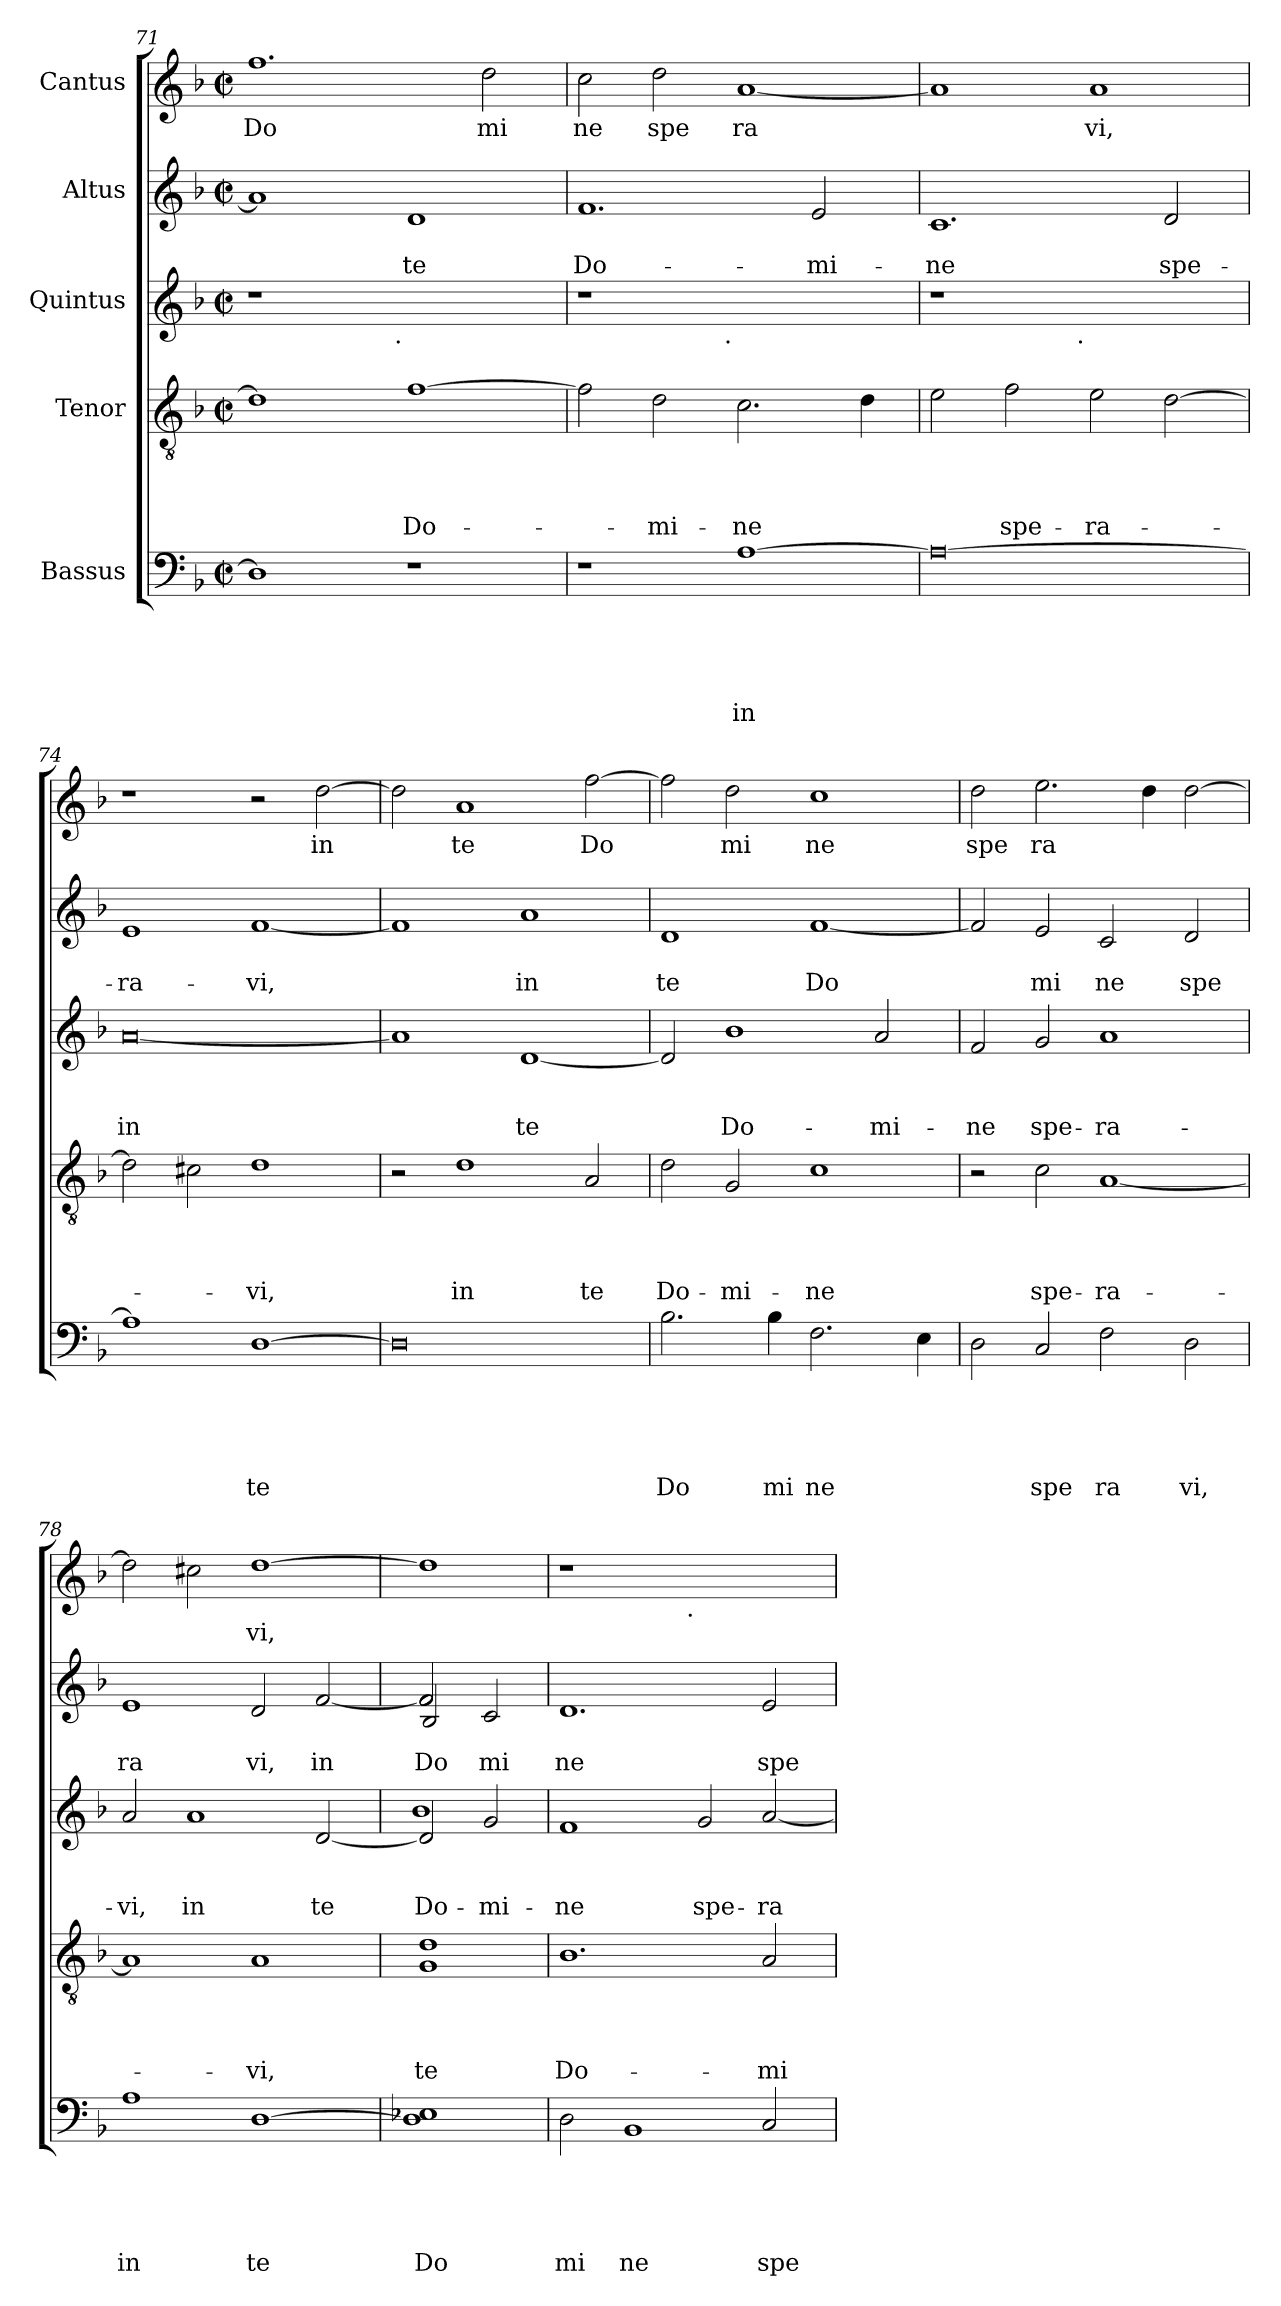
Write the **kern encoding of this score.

**kern	**text	**text	**text	**text	**text	**kern	**text	**text	**text	**text	**kern	**text	**text	**text	**kern	**text	**text	**kern	**text
*part5	*part5	*part5	*part5	*part5	*part5	*part4	*part4	*part4	*part4	*part4	*part3	*part3	*part3	*part3	*part2	*part2	*part2	*part1	*part1
*staff5	*staff5	*staff5	*staff5	*staff5	*staff5	*staff4	*staff4	*staff4	*staff4	*staff4	*staff3	*staff3	*staff3	*staff3	*staff2	*staff2	*staff2	*staff1	*staff1
*I"Bassus	*	*	*	*	*	*I"Tenor	*	*	*	*	*I"Quintus	*	*	*	*I"Altus	*	*	*I"Cantus	*
*clefF4	*	*	*	*	*	*clefGv2	*	*	*	*	*clefG2	*	*	*	*clefG2	*	*	*clefG2	*
*k[b-]	*	*	*	*	*	*k[b-]	*	*	*	*	*k[b-]	*	*	*	*k[b-]	*	*	*k[b-]	*
*F:	*	*	*	*	*	*F:	*	*	*	*	*F:	*	*	*	*F:	*	*	*F:	*
*M2/2	*	*	*	*	*	*M2/2	*	*	*	*	*M2/2	*	*	*	*M2/2	*	*	*M2/2	*
*met(c|)	*	*	*	*	*	*met(c|)	*	*	*	*	*met(c|)	*	*	*	*met(c|)	*	*	*met(c|)	*
=71	=71	=71	=71	=71	=71	=71	=71	=71	=71	=71	=71	=71	=71	=71	=71	=71	=71	=71	=71
!	!	!	!	!	!	!	!	!	!	!	!	!	!	!	!	!	!	!	!LO:LY:b
*	*	*	*	*	*	*	*	*	*	*	*^	*	*	*	*	*	*	*	*
1D]	.	.	.	.	.	1d]	.	.	.	.	1r	2ryy	.	.	.	1a]	.	.	1.ff	Do
.	.	.	.	.	.	.	.	.	.	.	.	4...ryy	.	.	.	.	.	.	.	.
!	!	!	!	!	!	!	!	!	!	!	!	!LO:TX:b:t=.	!	!	!	!	!	!	!	!
.	.	.	.	.	.	.	.	.	.	.	.	1ryy	.	.	.	.	.	.	.	.
!	!	!	!	!	!	!	!	!	!	!LO:LY:b	!	!	!	!	!	!	!	!LO:LY:b	!	!
1r	.	.	.	.	.	[>1f	.	.	.	Do-	1ryy	.	.	.	.	1d	.	te	.	.
!	!	!	!	!	!	!	!	!	!	!	!	!	!	!	!	!	!	!	!	!LO:LY:b
.	.	.	.	.	.	.	.	.	.	.	.	.	.	.	.	.	.	.	2dd\	mi
.	.	.	.	.	.	.	.	.	.	.	.	32ryy	.	.	.	.	.	.	.	.
=72	=72	=72	=72	=72	=72	=72	=72	=72	=72	=72	=72	=72	=72	=72	=72	=72	=72	=72	=72	=72
!	!	!	!	!	!	!	!	!	!	!	!	!	!	!	!	!	!	!LO:LY:b	!	!LO:LY:b
1r	.	.	.	.	.	2f\]	.	.	.	.	1r	2ryy	.	.	.	1.f	.	Do-	2cc\	ne
!	!	!	!	!	!	!	!	!	!	!LO:LY:b	!	!	!	!	!	!	!	!	!	!LO:LY:b
.	.	.	.	.	.	2d\	.	.	.	-mi-	.	4...ryy	.	.	.	.	.	.	2dd\	spe
!	!	!	!	!	!	!	!	!	!	!	!	!LO:TX:b:t=.	!	!	!	!	!	!	!	!
.	.	.	.	.	.	.	.	.	.	.	.	1ryy	.	.	.	.	.	.	.	.
!	!	!	!	!	!LO:LY:b	!	!	!	!	!LO:LY:b	!	!	!	!	!	!	!	!	!	!LO:LY:b
[>1A	.	.	.	.	in	2.c\	.	.	.	-ne	1ryy	.	.	.	.	.	.	.	[<1a	ra
!	!	!	!	!	!	!	!	!	!	!	!	!	!	!	!	!	!	!LO:LY:b	!	!
.	.	.	.	.	.	.	.	.	.	.	.	.	.	.	.	2e/	.	-mi-	.	.
.	.	.	.	.	.	4d\	.	.	.	.	.	.	.	.	.	.	.	.	.	.
.	.	.	.	.	.	.	.	.	.	.	.	32ryy	.	.	.	.	.	.	.	.
=73	=73	=73	=73	=73	=73	=73	=73	=73	=73	=73	=73	=73	=73	=73	=73	=73	=73	=73	=73	=73
!	!	!	!	!	!	!	!	!	!	!	!	!	!	!	!	!	!	!LO:LY:b	!	!
0A_	.	.	.	.	.	2e\	.	.	.	.	1r	2ryy	.	.	.	1.c	.	-ne	1a]	.
!	!	!	!	!	!	!	!	!	!	!LO:LY:b	!	!	!	!	!	!	!	!	!	!
.	.	.	.	.	.	2f\	.	.	.	spe-	.	4...ryy	.	.	.	.	.	.	.	.
!	!	!	!	!	!	!	!	!	!	!	!	!LO:TX:b:t=.	!	!	!	!	!	!	!	!
.	.	.	.	.	.	.	.	.	.	.	.	1ryy	.	.	.	.	.	.	.	.
!	!	!	!	!	!	!	!	!	!	!LO:LY:b	!	!	!	!	!	!	!	!	!	!LO:LY:b
.	.	.	.	.	.	2e\	.	.	.	-ra-	1ryy	.	.	.	.	.	.	.	1a	vi,
!	!	!	!	!	!	!	!	!	!	!	!	!	!	!	!	!	!	!LO:LY:b	!	!
.	.	.	.	.	.	[>2d\	.	.	.	.	.	.	.	.	.	2d/	.	spe-	.	.
.	.	.	.	.	.	.	.	.	.	.	.	32ryy	.	.	.	.	.	.	.	.
=74	=74	=74	=74	=74	=74	=74	=74	=74	=74	=74	=74	=74	=74	=74	=74	=74	=74	=74	=74	=74
!	!	!	!	!	!	!	!	!	!	!	!	!	!	!	!LO:LY:b	!	!	!LO:LY:b	!	!
*	*	*	*	*	*	*	*	*	*	*	*v	*v	*	*	*	*	*	*	*	*
1A]	.	.	.	.	.	2d\]	.	.	.	.	[>0a	.	.	in	1e	.	-ra-	1r	.
.	.	.	.	.	.	2c#\	.	.	.	.	.	.	.	.	.	.	.	.	.
!	!	!	!	!	!LO:LY:b	!	!	!	!	!LO:LY:b	!	!	!	!	!	!	!LO:LY:b	!	!
[>1D	.	.	.	.	te	1d	.	.	.	-vi,	.	.	.	.	[>1f	.	-vi,	2r	.
!	!	!	!	!	!	!	!	!	!	!	!	!	!	!	!	!	!	!	!LO:LY:b
.	.	.	.	.	.	.	.	.	.	.	.	.	.	.	.	.	.	[>2dd\	in
!!LO:PB:g=z
=75	=75	=75	=75	=75	=75	=75	=75	=75	=75	=75	=75	=75	=75	=75	=75	=75	=75	=75	=75
0D]	.	.	.	.	.	2r	.	.	.	.	1a]	.	.	.	1f]	.	.	2dd\]	.
!	!	!	!	!	!	!	!	!	!	!LO:LY:b	!	!	!	!	!	!	!	!	!LO:LY:b
.	.	.	.	.	.	1d	.	.	.	in	.	.	.	.	.	.	.	1a	te
!	!	!	!	!	!	!	!	!	!	!	!	!	!	!LO:LY:b	!	!	!LO:LY:b	!	!
.	.	.	.	.	.	.	.	.	.	.	[<1d	.	.	te	1a	.	in	.	.
!	!	!	!	!	!	!	!	!	!	!LO:LY:b	!	!	!	!	!	!	!	!	!LO:LY:b
.	.	.	.	.	.	2A/	.	.	.	te	.	.	.	.	.	.	.	[>2ff\	Do
=76	=76	=76	=76	=76	=76	=76	=76	=76	=76	=76	=76	=76	=76	=76	=76	=76	=76	=76	=76
!	!	!	!	!	!LO:LY:b	!	!	!	!	!LO:LY:b	!	!	!	!	!	!	!LO:LY:b	!	!
2.B-\	.	.	.	.	Do	2d\	.	.	.	Do-	2d/]	.	.	.	1d	.	te	2ff\]	.
!	!	!	!	!	!	!	!	!	!	!LO:LY:b	!	!	!	!LO:LY:b	!	!	!	!	!LO:LY:b
.	.	.	.	.	.	2G/	.	.	.	-mi-	1b-	.	.	Do-	.	.	.	2dd\	mi
!	!	!	!	!	!LO:LY:b	!	!	!	!	!	!	!	!	!	!	!	!	!	!
4B-\	.	.	.	.	mi	.	.	.	.	.	.	.	.	.	.	.	.	.	.
!	!	!	!	!	!LO:LY:b	!	!	!	!	!LO:LY:b	!	!	!	!	!	!	!LO:LY:b	!	!LO:LY:b
2.F\	.	.	.	.	ne	1c	.	.	.	-ne	.	.	.	.	[<1f	.	Do	1cc	ne
!	!	!	!	!	!	!	!	!	!	!	!	!	!	!LO:LY:b	!	!	!	!	!
.	.	.	.	.	.	.	.	.	.	.	2a/	.	.	-mi-	.	.	.	.	.
4E\	.	.	.	.	.	.	.	.	.	.	.	.	.	.	.	.	.	.	.
=77	=77	=77	=77	=77	=77	=77	=77	=77	=77	=77	=77	=77	=77	=77	=77	=77	=77	=77	=77
!	!	!	!	!	!	!	!	!	!	!	!	!	!	!LO:LY:b	!	!	!	!	!LO:LY:b
2D\	.	.	.	.	.	2r	.	.	.	.	2f/	.	.	-ne	2f/]	.	.	2dd\	spe
!	!	!	!	!	!LO:LY:b	!	!	!	!	!LO:LY:b	!	!	!	!LO:LY:b	!	!	!LO:LY:b	!	!LO:LY:b
2C/	.	.	.	.	spe	2c\	.	.	.	spe-	2g/	.	.	spe-	2e/	.	mi	2.ee\	ra
!	!	!	!	!	!LO:LY:b	!	!	!	!	!LO:LY:b	!	!	!	!LO:LY:b	!	!	!LO:LY:b	!	!
2F\	.	.	.	.	ra	[<1A	.	.	.	-ra-	1a	.	.	-ra-	2c/	.	ne	.	.
.	.	.	.	.	.	.	.	.	.	.	.	.	.	.	.	.	.	4dd\	.
!	!	!	!	!	!LO:LY:b	!	!	!	!	!	!	!	!	!	!	!	!LO:LY:b	!	!
2D\	.	.	.	.	vi,	.	.	.	.	.	.	.	.	.	2d/	.	spe	[>2dd\	.
=78	=78	=78	=78	=78	=78	=78	=78	=78	=78	=78	=78	=78	=78	=78	=78	=78	=78	=78	=78
!	!	!	!	!	!LO:LY:b	!	!	!	!	!	!	!	!	!LO:LY:b	!	!	!LO:LY:b	!	!
1A	.	.	.	.	in	1A]	.	.	.	.	2a/	.	.	-vi,	1e	.	ra	2dd\]	.
!	!	!	!	!	!	!	!	!	!	!	!	!	!	!LO:LY:b	!	!	!	!	!
.	.	.	.	.	.	.	.	.	.	.	1a	.	.	in	.	.	.	2cc#\	.
!	!	!	!	!	!LO:LY:b	!	!	!	!	!LO:LY:b	!	!	!	!	!	!	!LO:LY:b	!	!LO:LY:b
[>1D	.	.	.	.	te	1A	.	.	.	-vi,	.	.	.	.	2d/	.	vi,	[>1dd	vi,
!	!	!	!	!	!	!	!	!	!	!	!	!	!	!LO:LY:b	!	!	!LO:LY:b	!	!
.	.	.	.	.	.	.	.	.	.	.	[<2d/	.	.	te	[<2f/	.	in	.	.
=79	=79	=79	=79	=79	=79	=79	=79	=79	=79	=79	=79	=79	=79	=79	=79	=79	=79	=79	=79
!	!	!	!	!	!LO:LY:b	!	!	!	!	!LO:LY:b	!	!	!	!LO:LY:b	!	!	!LO:LY:b	!	!
*	*	*	*	*	*	*	*	*	*	*	*^	*	*	*	*^	*	*	*	*
*	*	*	*	*	*	*	*	*	*	*	*	*	*	*	*	*	*^	*	*	*	*
!	!	!	!	!	!	!	!	!	!	!	!	!	!	!	!	!	!	!	!	!LO:LY:b	!	!
1D] 1E-X	.	.	.	.	Do	1G 1d	.	.	.	te	2d/]	1b-	.	.	-Do-	2f/]	2f/	2B-/	.	Do	1dd]	.
!	!	!	!	!	!	!	!	!	!	!	!	!	!	!	!LO:LY:b	!	!	!	!	!LO:LY:b	!	!
.	.	.	.	.	.	.	.	.	.	.	2g/	.	.	.	mi-	2ryy	2ryy	2c/	.	mi	.	.
*	*	*	*	*	*	*	*	*	*	*	*v	*v	*	*	*	*	*	*	*	*	*	*
=80	=80	=80	=80	=80	=80	=80	=80	=80	=80	=80	=80	=80	=80	=80	=80	=80	=80	=80	=80	=80	=80
!	!	!	!	!	!LO:LY:b	!	!	!	!	!LO:LY:b	!	!	!	!LO:LY:b	!	!	!	!	!LO:LY:b	!	!
*	*	*	*	*	*	*	*	*	*	*	*	*	*	*	*v	*v	*v	*	*	*^	*
2D\	.	.	.	.	mi	1.B-	.	.	.	Do-	1f	.	.	-ne	1.d	.	ne	1r	2ryy	.
!	!	!	!	!	!LO:LY:b	!	!	!	!	!	!	!	!	!	!	!	!	!	!	!
1BB-	.	.	.	.	ne	.	.	.	.	.	.	.	.	.	.	.	.	.	4...ryy	.
!	!	!	!	!	!	!	!	!	!	!	!	!	!	!	!	!	!	!	!LO:TX:b:t=.	!
.	.	.	.	.	.	.	.	.	.	.	.	.	.	.	.	.	.	.	1ryy	.
!	!	!	!	!	!	!	!	!	!	!	!	!	!	!LO:LY:b	!	!	!	!	!	!
.	.	.	.	.	.	.	.	.	.	.	2g/	.	.	spe-	.	.	.	1ryy	.	.
!	!	!	!	!	!LO:LY:b	!	!	!	!	!LO:LY:b	!	!	!	!LO:LY:b	!	!	!LO:LY:b	!	!	!
2C/	.	.	.	.	spe	2A/	.	.	.	-mi-	[<2a/	.	.	-ra-	2e/	.	spe	.	.	.
.	.	.	.	.	.	.	.	.	.	.	.	.	.	.	.	.	.	.	32ryy	.
*	*	*	*	*	*	*	*	*	*	*	*	*	*	*	*	*	*	*v	*v	*
=	=	=	=	=	=	=	=	=	=	=	=	=	=	=	=	=	=	=	=
*-	*-	*-	*-	*-	*-	*-	*-	*-	*-	*-	*-	*-	*-	*-	*-	*-	*-	*-	*-
